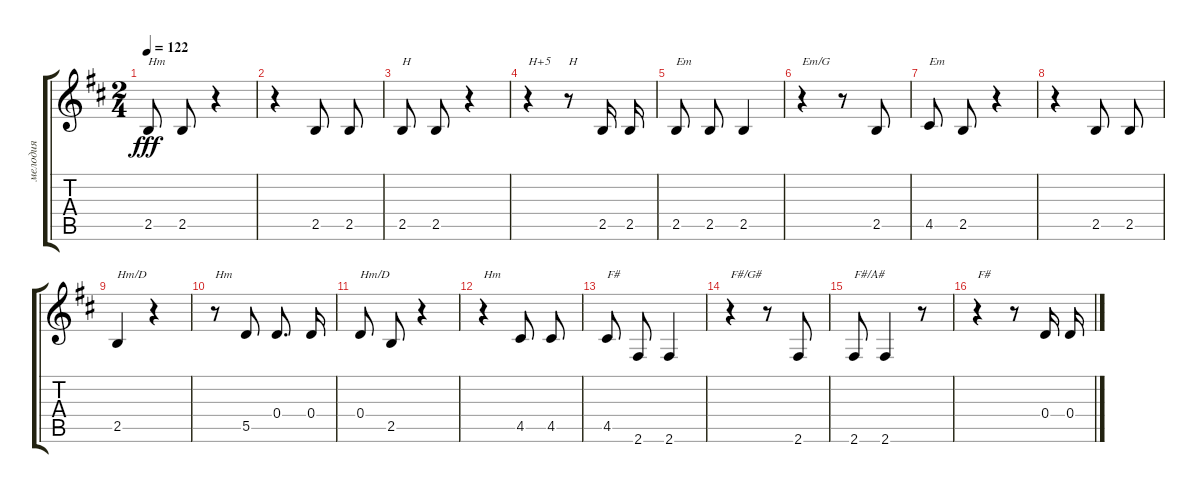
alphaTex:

\track ("мелодия" "мелодия") {instrument acousticguitarsteel}
\staff {score tabs}
\tuning (E4 B3 G3 D3 A2 E2) {hide}
\ts (2 4)
\tempo 122
\clef g2
\ks bminor
2.5.8{txt "Hm" dy fff beam split} 2.5.8 r.4 |
r.4 2.5.8{beam split} 2.5.8 |
2.5.8{txt "H" beam split} 2.5.8 r.4 |
r.4{txt "H+5"} r.8{txt "H"} 2.5.16{beam split} 2.5.16 |
2.5.8{txt "Em" beam split} 2.5.8 2.5.4 |
r.4{txt "Em/G"} r.8 2.5.8 |
4.5.8{txt "Em" beam split} 2.5.8 r.4 |
r.4 2.5.8{beam split} 2.5.8 |
2.5.4{txt "Hm/D"} r.4 |
r.8{txt "Hm" beam split} 5.5.8 0.4.8{d beam split} 0.4.16 |
0.4.8{txt "Hm/D" beam split} 2.5.8 r.4 |
r.4{txt "Hm"} 4.5.8{beam split} 4.5.8 |
4.5.8{txt "F#" beam split} 2.6.8 2.6.4 |
r.4{txt "F#/G#"} r.8{beam split} 2.6.8 |
2.6.8{txt "F#/A#"} 2.6.4 r.8 |
r.4{txt "F#"} r.8 0.4.16{beam split} 0.4.16
